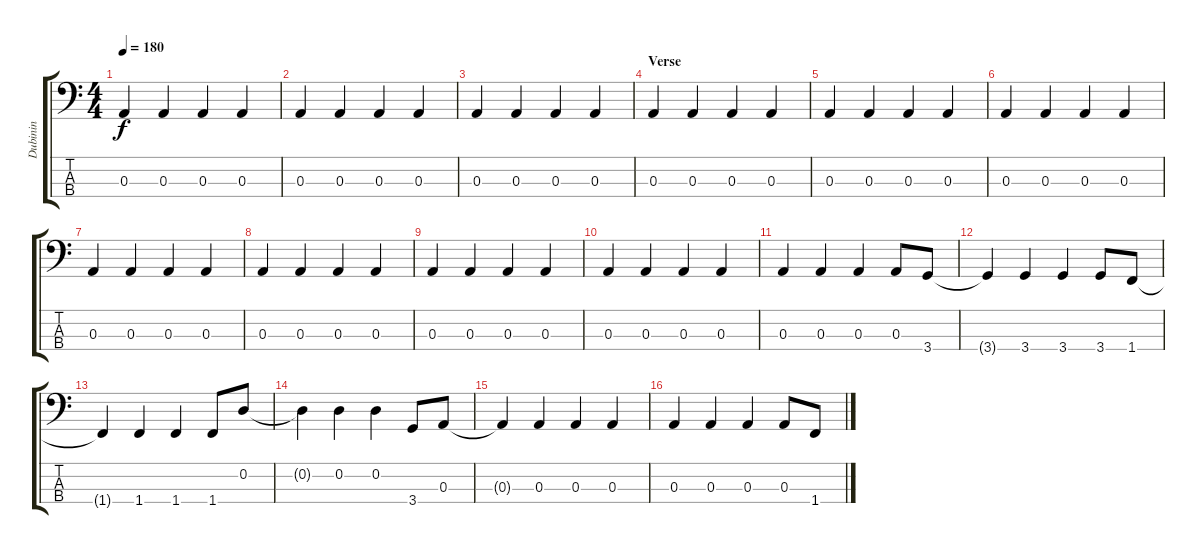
\track ("Dubinin" "Dubinin") {instrument electricbassfinger}
\staff {score tabs}
\tuning (G2 D2 A1 E1) {hide}
\ts (4 4)
\tempo 180
\clef f4
\ks c
0.3{t}.4{dy f} 0.3.4 0.3.4 0.3.4 |
0.3.4 0.3.4 0.3.4 0.3.4 |
0.3.4 0.3.4 0.3.4 0.3.4 |
\section ("" "Verse")
0.3.4 0.3.4 0.3.4 0.3.4 |
0.3.4 0.3.4 0.3.4 0.3.4 |
0.3.4 0.3.4 0.3.4 0.3.4 |
0.3.4 0.3.4 0.3.4 0.3.4 |
0.3.4 0.3.4 0.3.4 0.3.4 |
0.3.4 0.3.4 0.3.4 0.3.4 |
0.3.4 0.3.4 0.3.4 0.3.4 |
0.3.4 0.3.4 0.3.4 0.3.8 3.4.8 |
3.4{t}.4 3.4.4 3.4.4 3.4.8 1.4.8 |
1.4{t}.4 1.4.4 1.4.4 1.4.8 0.2.8 |
0.2{t}.4 0.2.4 0.2.4 3.4.8 0.3.8 |
0.3{t}.4 0.3.4 0.3.4 0.3.4 |
0.3.4 0.3.4 0.3.4 0.3.8 1.4.8
